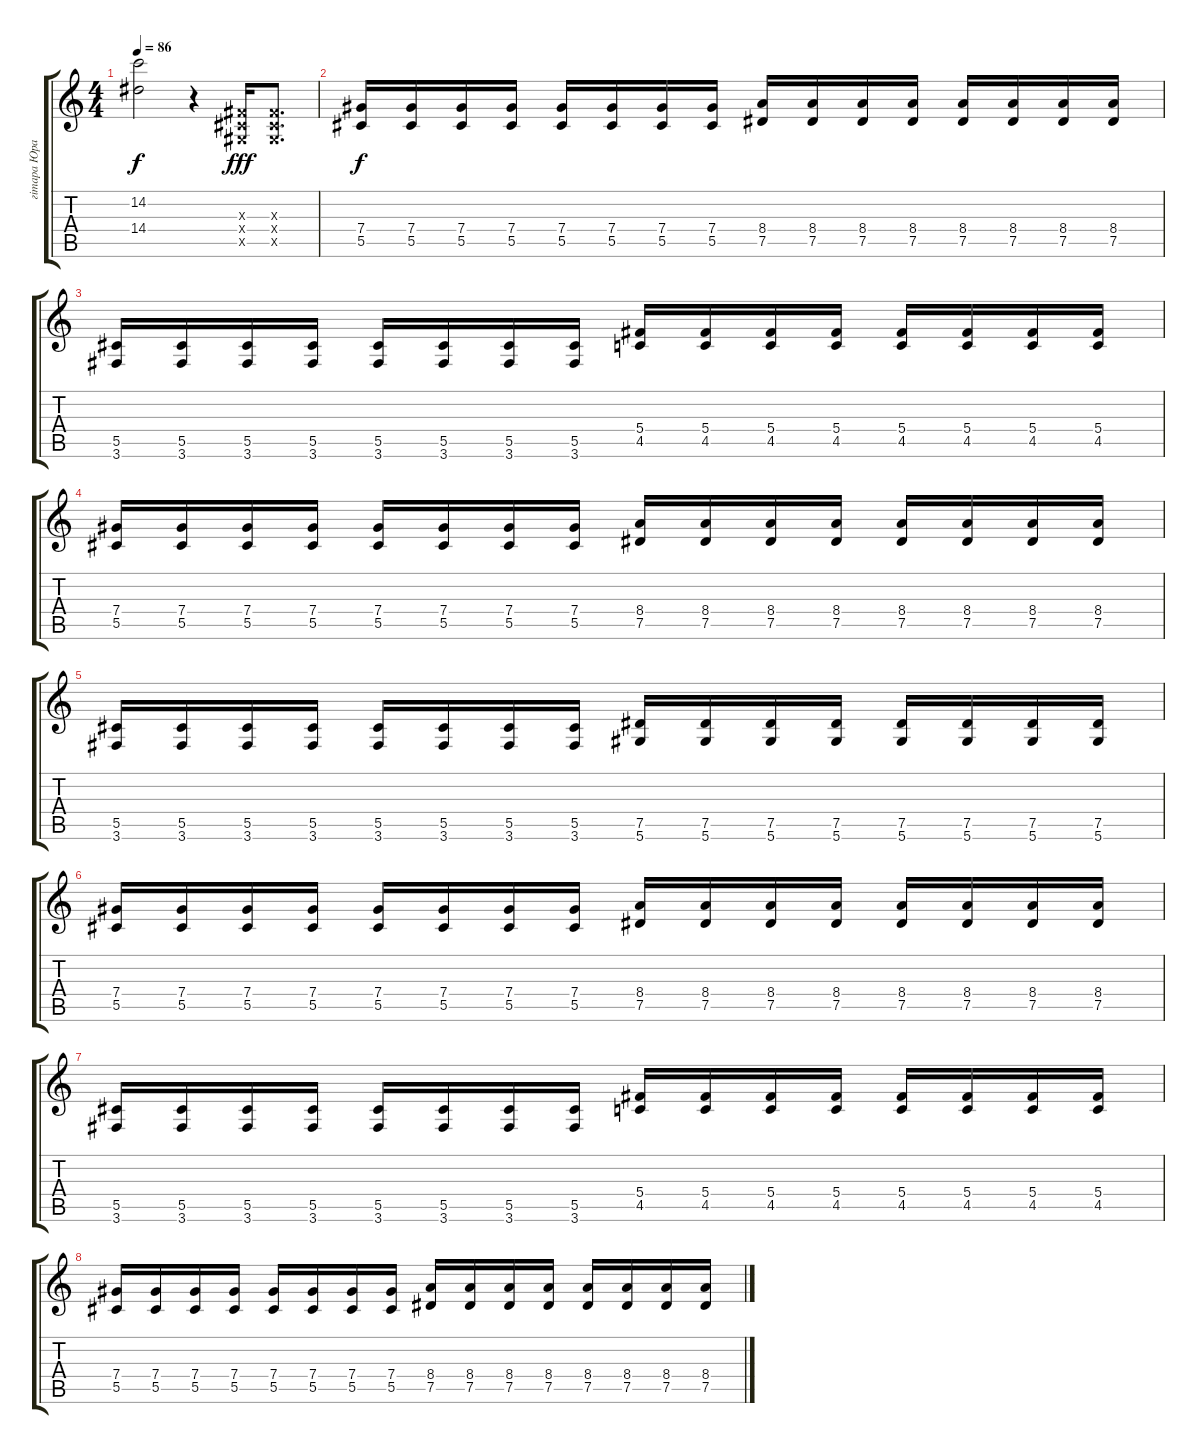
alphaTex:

\track ("гiтара Юрась" "гiтара Юра") {instrument overdrivenguitar}
\staff {score tabs}
\tuning (Eb4 Bb3 Gb3 Db3 Ab2 Eb2) {hide}
\ts (4 4)
\tempo 86
\clef g2
\ks c
(14.2{t} 14.4{t}).2{dy f} r.4{instrument overdrivenguitar} (0.3{x} 0.4{x} 0.5{x}).16{dy fff} (0.3{x} 0.4{x} 0.5{x}).8{d} |
(7.4 5.5).16{dy f} (7.4 5.5).16 (7.4 5.5).16 (7.4 5.5).16 (7.4 5.5).16 (7.4 5.5).16 (7.4 5.5).16 (7.4 5.5).16 (8.4 7.5).16 (8.4 7.5).16 (8.4 7.5).16 (8.4 7.5).16 (8.4 7.5).16 (8.4 7.5).16 (8.4 7.5).16 (8.4 7.5).16 |
(5.5 3.6).16 (5.5 3.6).16 (5.5 3.6).16 (5.5 3.6).16 (5.5 3.6).16 (5.5 3.6).16 (5.5 3.6).16 (5.5 3.6).16 (5.4 4.5).16 (5.4 4.5).16 (5.4 4.5).16 (5.4 4.5).16 (5.4 4.5).16 (5.4 4.5).16 (5.4 4.5).16 (5.4 4.5).16 |
(7.4 5.5).16 (7.4 5.5).16 (7.4 5.5).16 (7.4 5.5).16 (7.4 5.5).16 (7.4 5.5).16 (7.4 5.5).16 (7.4 5.5).16 (8.4 7.5).16 (8.4 7.5).16 (8.4 7.5).16 (8.4 7.5).16 (8.4 7.5).16 (8.4 7.5).16 (8.4 7.5).16 (8.4 7.5).16 |
(5.5 3.6).16 (5.5 3.6).16 (5.5 3.6).16 (5.5 3.6).16 (5.5 3.6).16 (5.5 3.6).16 (5.5 3.6).16 (5.5 3.6).16 (7.5 5.6).16 (7.5 5.6).16 (7.5 5.6).16 (7.5 5.6).16 (7.5 5.6).16 (7.5 5.6).16 (7.5 5.6).16 (7.5 5.6).16 |
(7.4 5.5).16 (7.4 5.5).16 (7.4 5.5).16 (7.4 5.5).16 (7.4 5.5).16 (7.4 5.5).16 (7.4 5.5).16 (7.4 5.5).16 (8.4 7.5).16 (8.4 7.5).16 (8.4 7.5).16 (8.4 7.5).16 (8.4 7.5).16 (8.4 7.5).16 (8.4 7.5).16 (8.4 7.5).16 |
(5.5 3.6).16 (5.5 3.6).16 (5.5 3.6).16 (5.5 3.6).16 (5.5 3.6).16 (5.5 3.6).16 (5.5 3.6).16 (5.5 3.6).16 (5.4 4.5).16 (5.4 4.5).16 (5.4 4.5).16 (5.4 4.5).16 (5.4 4.5).16 (5.4 4.5).16 (5.4 4.5).16 (5.4 4.5).16 |
(7.4 5.5).16 (7.4 5.5).16 (7.4 5.5).16 (7.4 5.5).16 (7.4 5.5).16 (7.4 5.5).16 (7.4 5.5).16 (7.4 5.5).16 (8.4 7.5).16 (8.4 7.5).16 (8.4 7.5).16 (8.4 7.5).16 (8.4 7.5).16 (8.4 7.5).16 (8.4 7.5).16 (8.4 7.5).16
